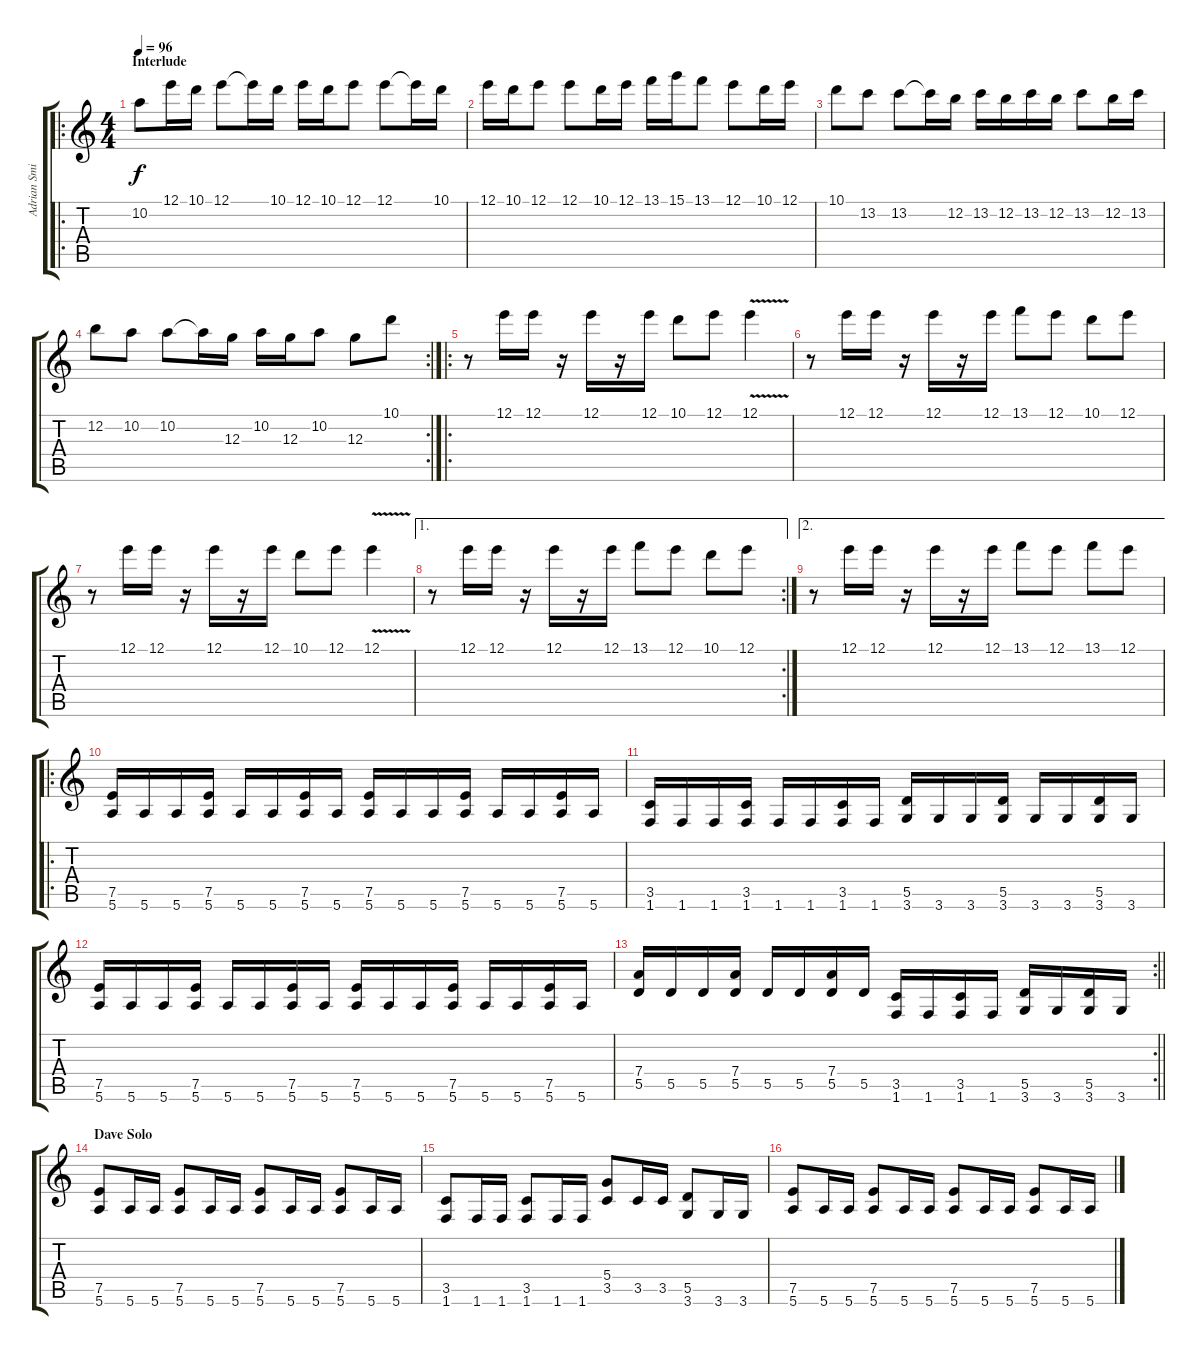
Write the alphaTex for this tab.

\track ("Adrian Smith" "Adrian Smi") {instrument electricguitarclean}
\staff {score tabs}
\tuning (E4 B3 G3 D3 A2 E2) {hide}
\ro
\ts (4 4)
\section ("" "Interlude")
\tempo 96
\clef g2
\ks c
10.2.8{dy f} 12.1.16 10.1.16 12.1.8 12.1{t}.16 10.1.16 12.1.16 10.1.16 12.1.8 12.1.8 12.1{t}.16 10.1.16 |
12.1.16 10.1.16 12.1.8 12.1.8 10.1.16 12.1.16 13.1.16 15.1.16 13.1.8 12.1.8 10.1.16 12.1.16 |
10.1.8 13.2.8 13.2.8 13.2{t}.16 12.2.16 13.2.16 12.2.16 13.2.16 12.2.16 13.2.8 12.2.16 13.2.16 |
\rc 2
12.2.8 10.2.8 10.2.8 10.2{t}.16 12.3.16 10.2.16 12.3.16 10.2.8 12.3.8 10.1.8 |
\ro
r.8 12.1.16 12.1.16 r.16 12.1.16 r.16 12.1.16 10.1.8 12.1.8 12.1{v}.4 |
r.8 12.1.16 12.1.16 r.16 12.1.16 r.16 12.1.16 13.1.8 12.1.8 10.1.8 12.1.8 |
r.8 12.1.16 12.1.16 r.16 12.1.16 r.16 12.1.16 10.1.8 12.1.8 12.1{v}.4 |
\ae 1
\rc 2
r.8 12.1.16 12.1.16 r.16 12.1.16 r.16 12.1.16 13.1.8 12.1.8 10.1.8 12.1.8 |
\ae 2
r.8 12.1.16 12.1.16 r.16 12.1.16 r.16 12.1.16 13.1.8 12.1.8 13.1.8 12.1.8 |
\ro
(7.5 5.6).16 5.6.16 5.6.16 (7.5 5.6).16 5.6.16 5.6.16 (7.5 5.6).16 5.6.16 (7.5 5.6).16 5.6.16 5.6.16 (7.5 5.6).16 5.6.16 5.6.16 (7.5 5.6).16 5.6.16 |
(3.5 1.6).16 1.6.16 1.6.16 (3.5 1.6).16 1.6.16 1.6.16 (3.5 1.6).16 1.6.16 (5.5 3.6).16 3.6.16 3.6.16 (5.5 3.6).16 3.6.16 3.6.16 (5.5 3.6).16 3.6.16 |
(7.5 5.6).16 5.6.16 5.6.16 (7.5 5.6).16 5.6.16 5.6.16 (7.5 5.6).16 5.6.16 (7.5 5.6).16 5.6.16 5.6.16 (7.5 5.6).16 5.6.16 5.6.16 (7.5 5.6).16 5.6.16 |
\rc 2
\barLineRight lightlight
(7.4 5.5).16 5.5.16 5.5.16 (7.4 5.5).16 5.5.16 5.5.16 (7.4 5.5).16 5.5.16 (3.5 1.6).16 1.6.16 (3.5 1.6).16 1.6.16 (5.5 3.6).16 3.6.16 (5.5 3.6).16 3.6.16 |
\section ("" "Dave Solo")
(7.5 5.6).8 5.6.16 5.6.16 (7.5 5.6).8 5.6.16 5.6.16 (7.5 5.6).8 5.6.16 5.6.16 (7.5 5.6).8 5.6.16 5.6.16 |
(3.5 1.6).8 1.6.16 1.6.16 (3.5 1.6).8 1.6.16 1.6.16 (5.4 3.5).8 3.5.16 3.5.16 (5.5 3.6).8 3.6.16 3.6.16 |
(7.5 5.6).8 5.6.16 5.6.16 (7.5 5.6).8 5.6.16 5.6.16 (7.5 5.6).8 5.6.16 5.6.16 (7.5 5.6).8 5.6.16 5.6.16
